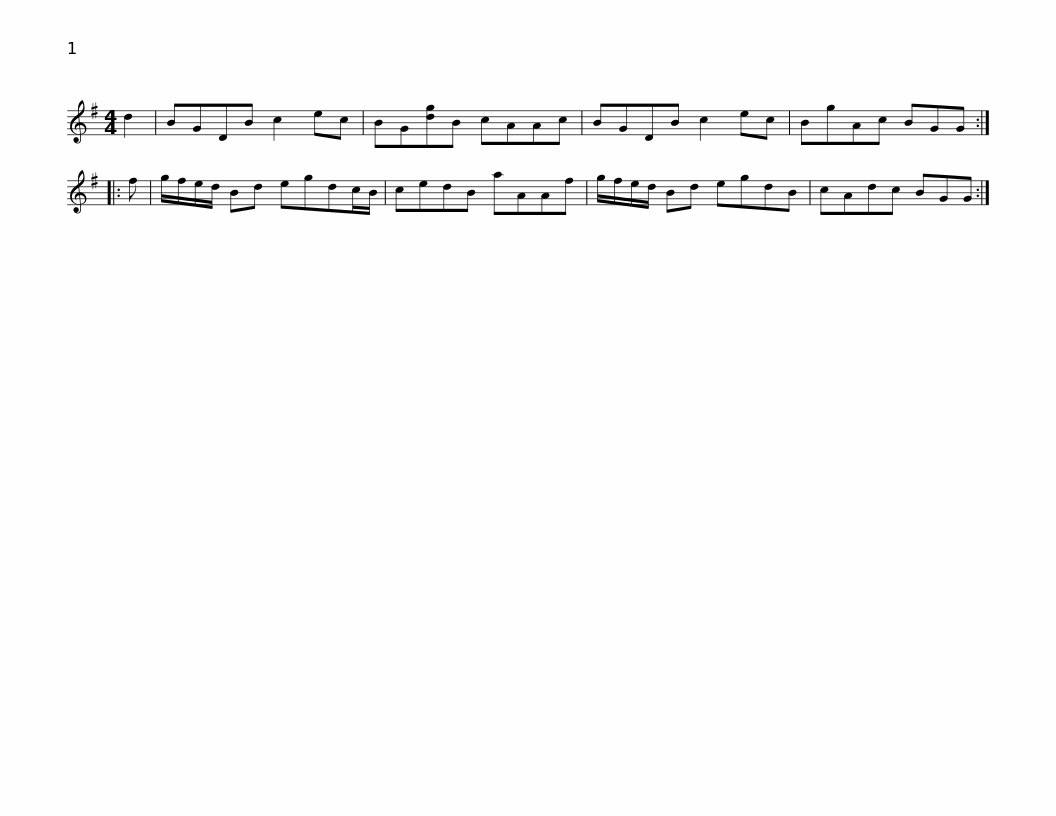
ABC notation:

X:1
L:1/8
M:4/4
I:linebreak $
K:G
V:1 treble
V:1
 d2 | BGDB c2 ec | BG[dg]B cAAc | BGDB c2 ec | BgAc BGG :: %5
 f | g/f/e/d/ Bd egdc/B/ |$ cedB aAAf | g/f/e/d/ Bd egdB | cAdc BGG :| %10
